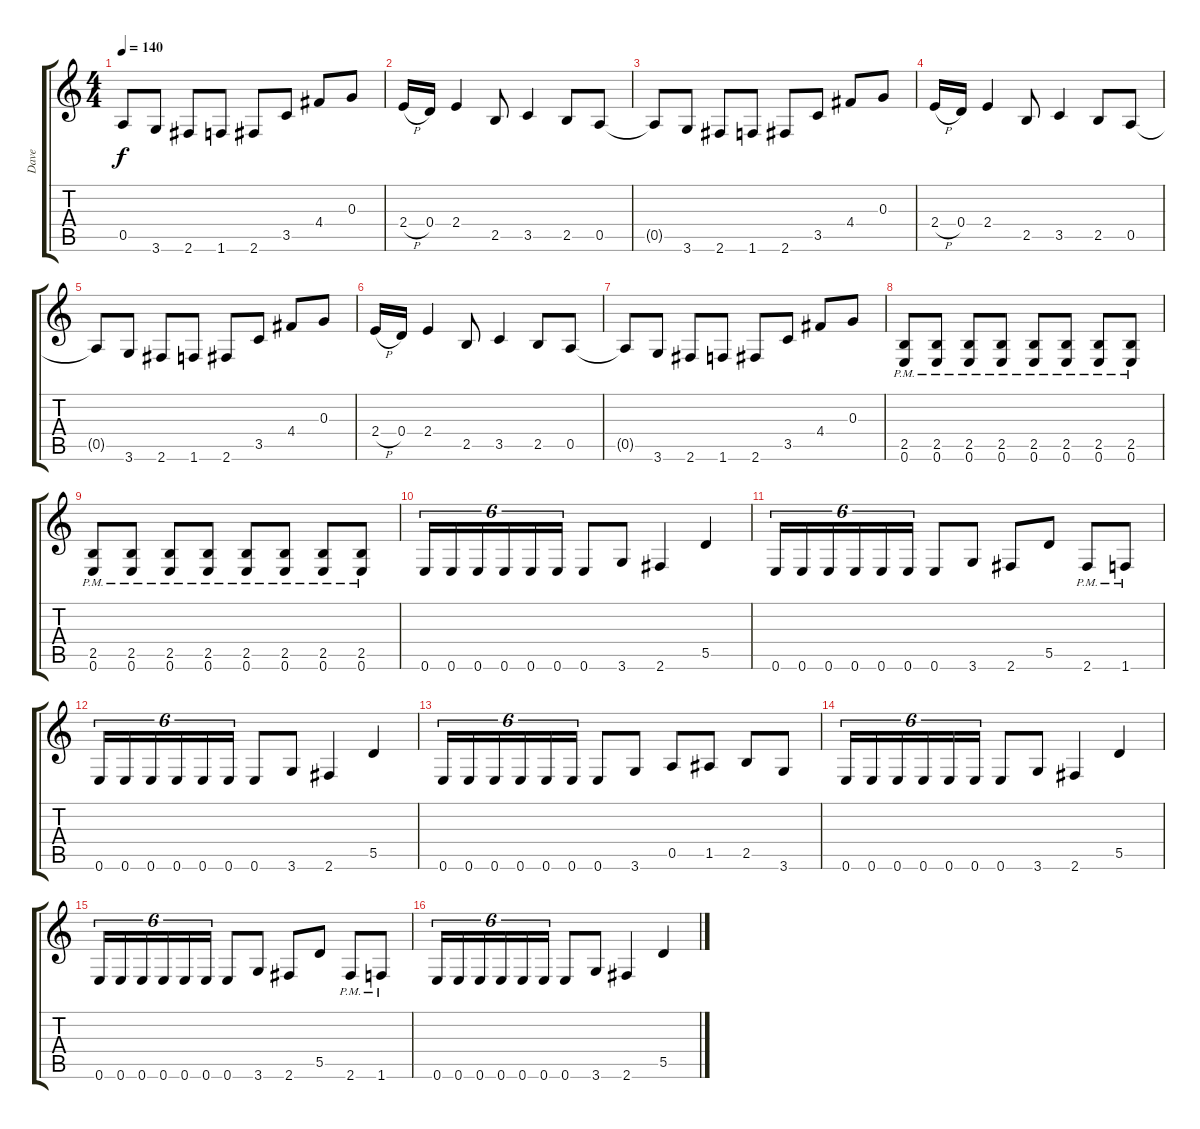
\track ("Dave" "Dave") {instrument distortionguitar}
\staff {score tabs}
\tuning (E4 B3 G3 D3 A2 E2) {hide}
\ts (4 4)
\tempo 140
\clef g2
\ks c
0.5{t}.8{dy f} 3.6.8 2.6.8 1.6.8 2.6.8 3.5.8 4.4.8 0.3.8 |
2.4{h}.16 0.4.16 2.4.4 2.5.8 3.5.4 2.5.8 0.5.8 |
0.5{t}.8 3.6.8 2.6.8 1.6.8 2.6.8 3.5.8 4.4.8 0.3.8 |
2.4{h}.16 0.4.16 2.4.4 2.5.8 3.5.4 2.5.8 0.5.8 |
0.5{t}.8 3.6.8 2.6.8 1.6.8 2.6.8 3.5.8 4.4.8 0.3.8 |
2.4{h}.16 0.4.16 2.4.4 2.5.8 3.5.4 2.5.8 0.5.8 |
0.5{t}.8 3.6.8 2.6.8 1.6.8 2.6.8 3.5.8 4.4.8 0.3.8 |
(2.5 0.6{pm}).8 (2.5 0.6{pm}).8 (2.5 0.6{pm}).8 (2.5 0.6{pm}).8 (2.5 0.6{pm}).8 (2.5 0.6{pm}).8 (2.5 0.6{pm}).8 (2.5 0.6{pm}).8 |
(2.5 0.6{pm}).8 (2.5 0.6{pm}).8 (2.5 0.6{pm}).8 (2.5 0.6{pm}).8 (2.5 0.6{pm}).8 (2.5 0.6{pm}).8 (2.5 0.6{pm}).8 (2.5 0.6{pm}).8 |
0.6.16{tu (6 4)} 0.6.16{tu (6 4)} 0.6.16{tu (6 4)} 0.6.16{tu (6 4)} 0.6.16{tu (6 4)} 0.6.16{tu (6 4)} 0.6.8 3.6.8 2.6.4 5.5.4 |
0.6.16{tu (6 4)} 0.6.16{tu (6 4)} 0.6.16{tu (6 4)} 0.6.16{tu (6 4)} 0.6.16{tu (6 4)} 0.6.16{tu (6 4)} 0.6.8 3.6.8 2.6.8 5.5.8 2.6{pm}.8 1.6{pm}.8 |
0.6.16{tu (6 4)} 0.6.16{tu (6 4)} 0.6.16{tu (6 4)} 0.6.16{tu (6 4)} 0.6.16{tu (6 4)} 0.6.16{tu (6 4)} 0.6.8 3.6.8 2.6.4 5.5.4 |
0.6.16{tu (6 4)} 0.6.16{tu (6 4)} 0.6.16{tu (6 4)} 0.6.16{tu (6 4)} 0.6.16{tu (6 4)} 0.6.16{tu (6 4)} 0.6.8 3.6.8 0.5.8 1.5.8 2.5.8 3.6.8 |
0.6.16{tu (6 4)} 0.6.16{tu (6 4)} 0.6.16{tu (6 4)} 0.6.16{tu (6 4)} 0.6.16{tu (6 4)} 0.6.16{tu (6 4)} 0.6.8 3.6.8 2.6.4 5.5.4 |
0.6.16{tu (6 4)} 0.6.16{tu (6 4)} 0.6.16{tu (6 4)} 0.6.16{tu (6 4)} 0.6.16{tu (6 4)} 0.6.16{tu (6 4)} 0.6.8 3.6.8 2.6.8 5.5.8 2.6{pm}.8 1.6{pm}.8 |
0.6.16{tu (6 4)} 0.6.16{tu (6 4)} 0.6.16{tu (6 4)} 0.6.16{tu (6 4)} 0.6.16{tu (6 4)} 0.6.16{tu (6 4)} 0.6.8 3.6.8 2.6.4 5.5.4
